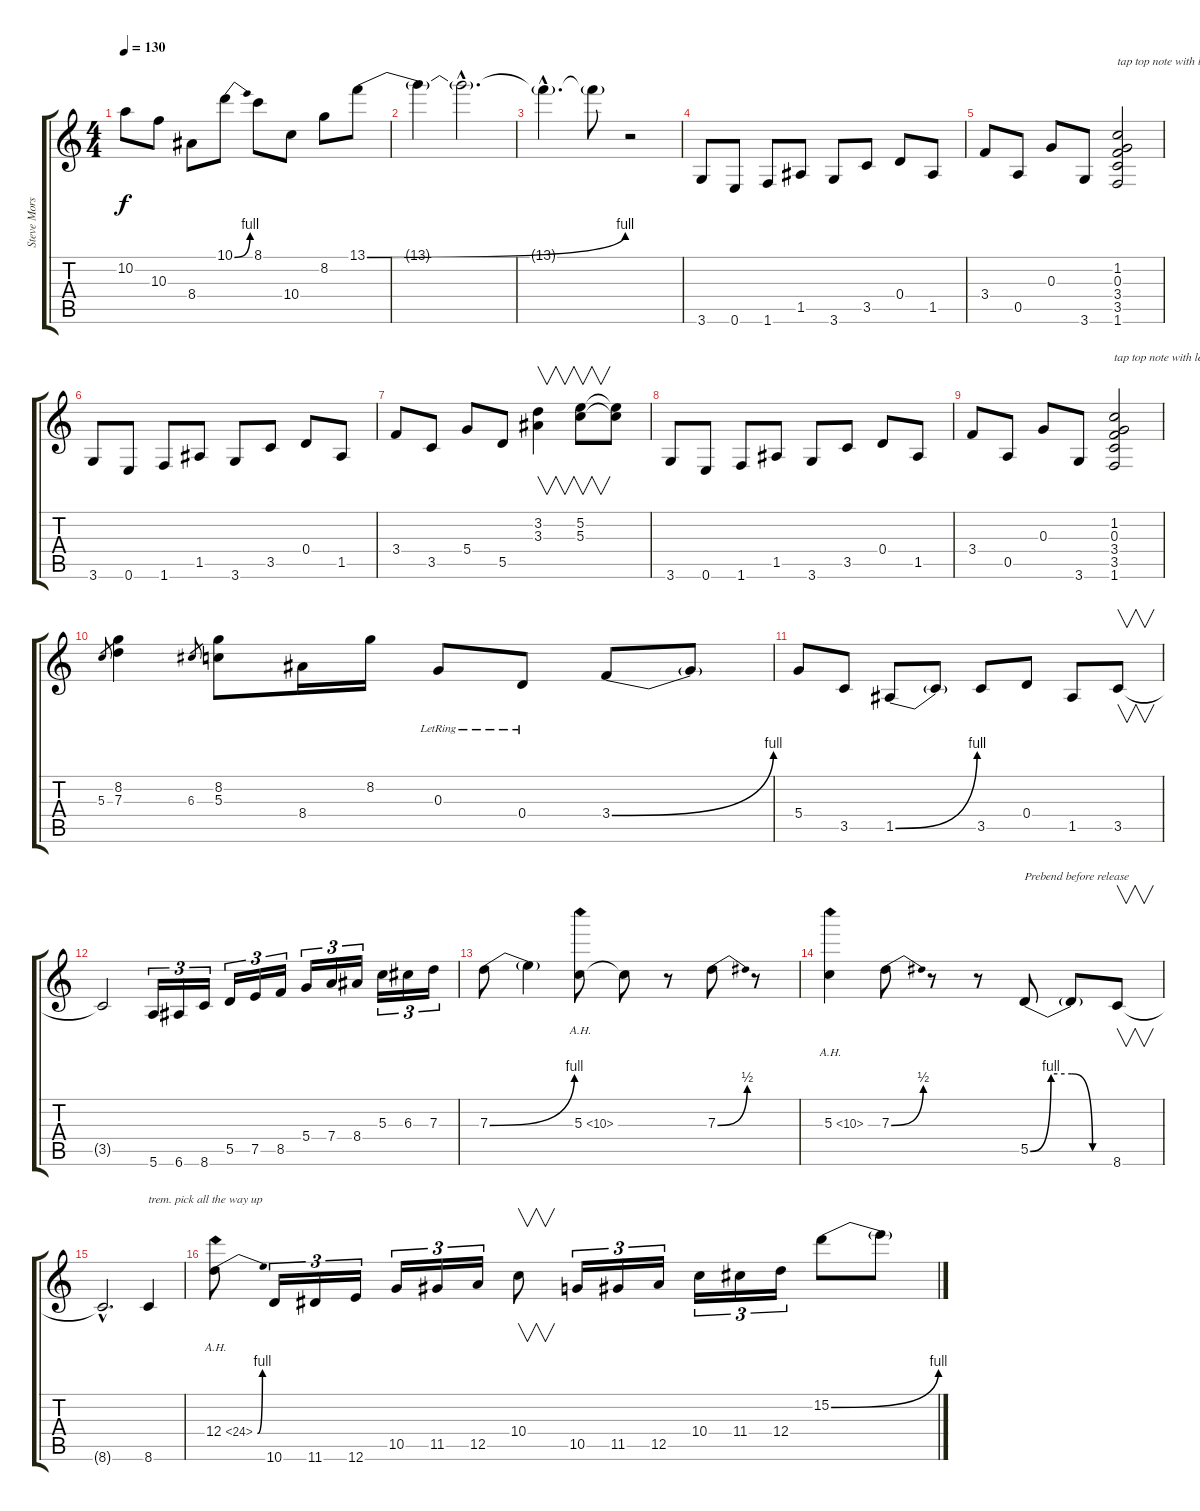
\track ("Steve Morse" "Steve Mors") {instrument distortionguitar}
\staff {score tabs}
\tuning (E4 B3 G3 D3 A2 E2) {hide}
\ts (4 4)
\tempo 130
\clef g2
\ks c
10.2.8{dy f} 10.3.8 8.4.8 10.1{be (bend 0 0 60 4)}.8 8.1.8 10.4.8 8.2.8 13.1{be (bend 0 0 60 4)}.8 |
13.1{t}.4 13.1{hac t}.2{d} |
13.1{hac t}.4{d} 13.1{t}.8 r.2 |
3.6.8 0.6.8 1.6.8 1.5.8 3.6.8 3.5.8 0.4.8 1.5.8 |
3.4.8 0.5.8 0.3.8 3.6.8 (1.2 0.3 3.4 3.5 1.6).2{txt "tap top note with left thumb"} |
3.6.8 0.6.8 1.6.8 1.5.8 3.6.8 3.5.8 0.4.8 1.5.8 |
3.4.8 3.5.8 5.4.8 5.5.8 (3.2 3.3).4{v} (5.2 5.3).8{v} (5.2{t} 5.3{t}).8 |
3.6.8 0.6.8 1.6.8 1.5.8 3.6.8 3.5.8 0.4.8 1.5.8 |
3.4.8 0.5.8 0.3.8 3.6.8 (1.2 0.3 3.4 3.5 1.6).2{txt "tap top note with left thumb"} |
5.3.8{gr} (8.2 7.3).4 6.3.8{gr} (8.2 5.3).8 8.4.16 8.2.16 0.3{lr}.8 0.4{lr}.8 3.4{be (bend 0 0 60 4)}.8 3.4{t}.8 |
5.4.8 3.5.8 1.5{be (bend 0 0 60 4)}.8 1.5{t}.8 3.5.8 0.4.8 1.5.8 3.5.8{v} |
3.5{t}.2 5.6.16{tu (3 2)} 6.6.16{tu (3 2)} 8.6.16{tu (3 2)} 5.5.16{tu (3 2)} 7.5.16{tu (3 2)} 8.5.16{tu (3 2)} 5.4.16{tu (3 2)} 7.4.16{tu (3 2)} 8.4.16{tu (3 2)} 5.3.16{tu (3 2)} 6.3.16{tu (3 2)} 7.3.16{tu (3 2)} |
7.3{be (bend 0 0 60 4)}.8 7.3{t}.4 5.3{ah 5}.8 5.3{t}.8 r.8 7.3{be (bend 0 0 60 2)}.8 r.8 |
5.3{ah 5}.4 7.3{be (bend 0 0 60 2)}.8 r.8 r.8 5.5{be (custom 0 0 15 4 30 4 45 0 60 0)}.8{txt "Prebend before release"} 5.5{t}.8 8.6.8{v} |
8.6{hac t}.2{d} 8.6.4{txt "trem. pick all the way up"} |
12.4{be (bend 0 0 60 4) ah 12}.8 10.6.16{tu (3 2)} 11.6.16{tu (3 2)} 12.6.16{tu (3 2)} 10.5.16{tu (3 2)} 11.5.16{tu (3 2)} 12.5.16{tu (3 2)} 10.4.8{v} 10.5.16{tu (3 2)} 11.5.16{tu (3 2)} 12.5.16{tu (3 2)} 10.4.16{tu (3 2)} 11.4.16{tu (3 2)} 12.4.16{tu (3 2)} 15.2{be (bend 0 0 60 4)}.8 15.2{t}.8
